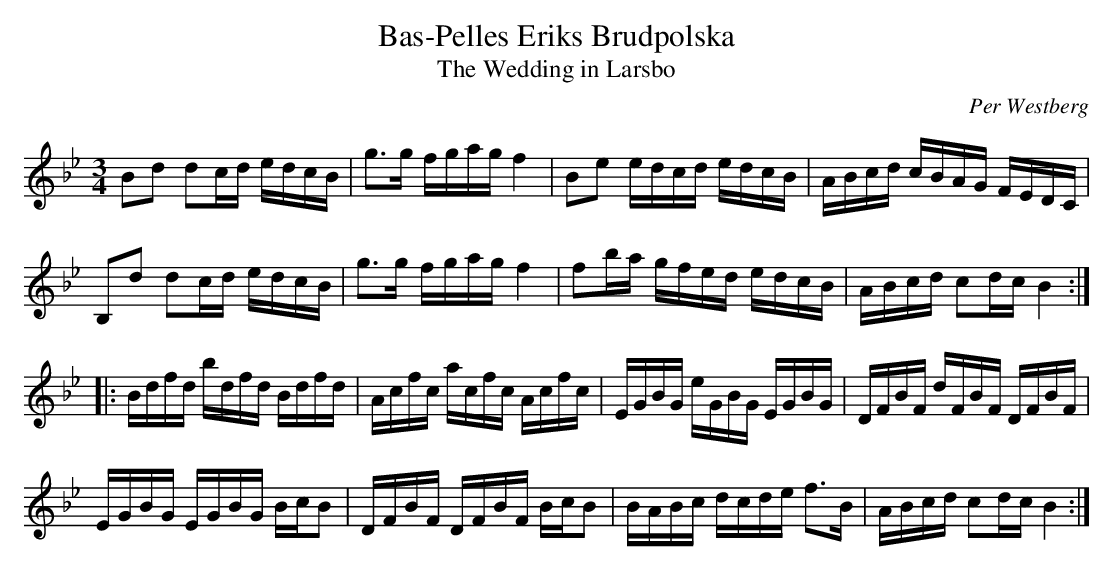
X:1
T:Bas-Pelles Eriks Brudpolska
T:The Wedding in Larsbo
C:Per Westberg
M:3/4
L:1/16
K:Bb
B2d2 d2cd edcB | g3g fgag f4 | B2e2 edcd edcB | ABcd cBAG FEDC |
B,2d2 d2cd edcB | g3g fgag f4 | f2ba gfed edcB | ABcd c2dc B4 :|
|: Bdfd bdfd Bdfd | Acfc acfc Acfc | EGBG eGBG EGBG | DFBF dFBF DFBF |
EGBG EGBG BcB2 | DFBF DFBF BcB2 | BABc dcde f3B | ABcd c2dc B4 :|
